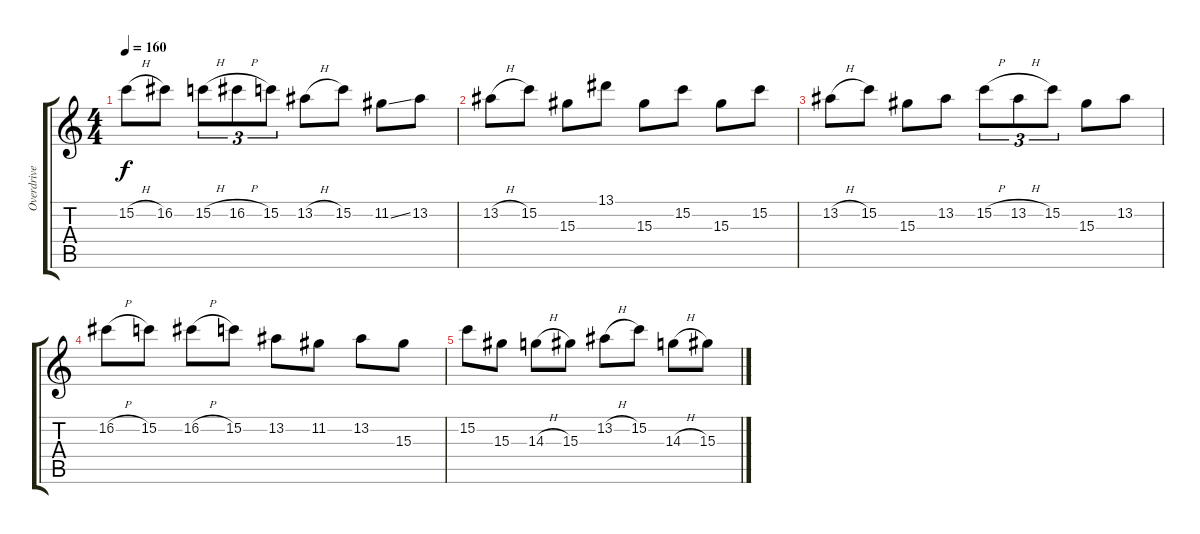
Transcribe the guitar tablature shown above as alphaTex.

\track ("Overdrive w/ Neck Pickup" "Overdrive ") {instrument overdrivenguitar}
\staff {score tabs}
\tuning (D4 A3 F3 C3 G2 C2) {hide}
\ts (4 4)
\tempo 160
\clef g2
\ks c
15.2{h}.8{dy f} 16.2.8 15.2{h}.8{tu (3 2)} 16.2{h}.8{tu (3 2)} 15.2.8{tu (3 2)} 13.2{h}.8 15.2.8 11.2{ss}.8 13.2.8 |
13.2{h}.8 15.2.8 15.3.8 13.1.8 15.3.8 15.2.8 15.3.8 15.2.8 |
13.2{h}.8 15.2.8 15.3.8 13.2.8 15.2{h}.8{tu (3 2)} 13.2{h}.8{tu (3 2)} 15.2.8{tu (3 2)} 15.3.8 13.2.8 |
16.2{h}.8 15.2.8 16.2{h}.8 15.2.8 13.2.8 11.2.8 13.2.8 15.3.8 |
15.2.8 15.3.8 14.3{h}.8 15.3.8 13.2{h}.8 15.2.8 14.3{h}.8 15.3.8
